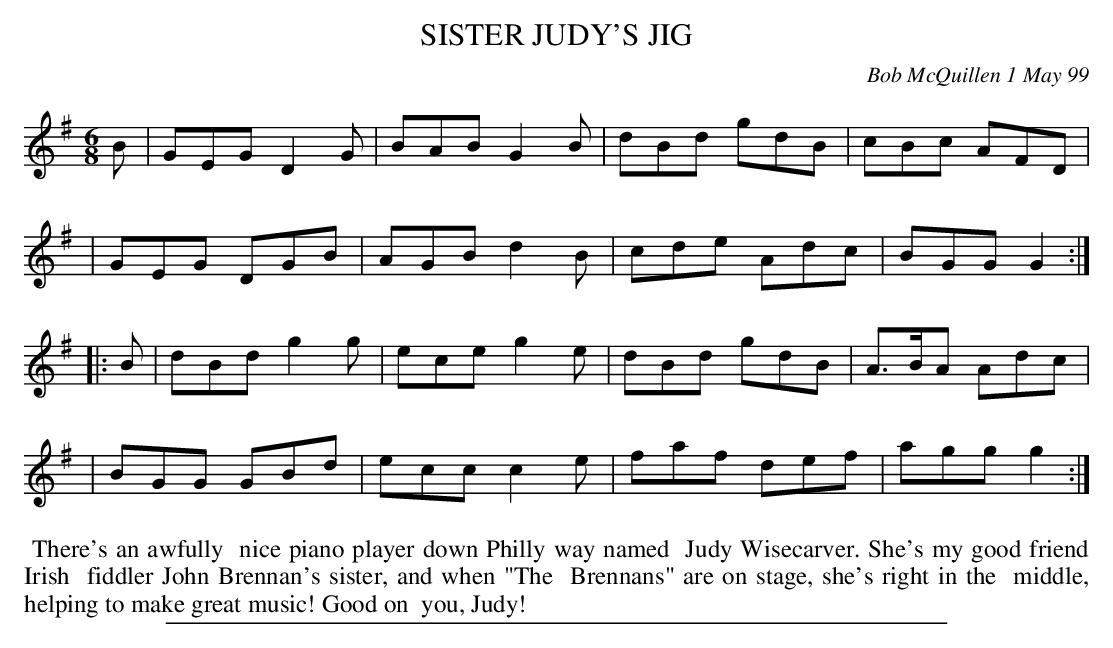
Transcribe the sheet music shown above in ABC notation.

X:1
T: SISTER JUDY'S JIG
C: Bob McQuillen 1 May 99
M: 6/8
L: 1/8
K: G
B \
| GEG D2G | BAB G2B | dBd gdB | cBc AFD |
| GEG DGB | AGB d2B | cde Adc | BGG G2 :|
|: B \
| dBd g2g | ece g2e | dBd gdB | A>BA Adc |
| BGG GBd | ecc c2e | faf def | agg g2 :|
